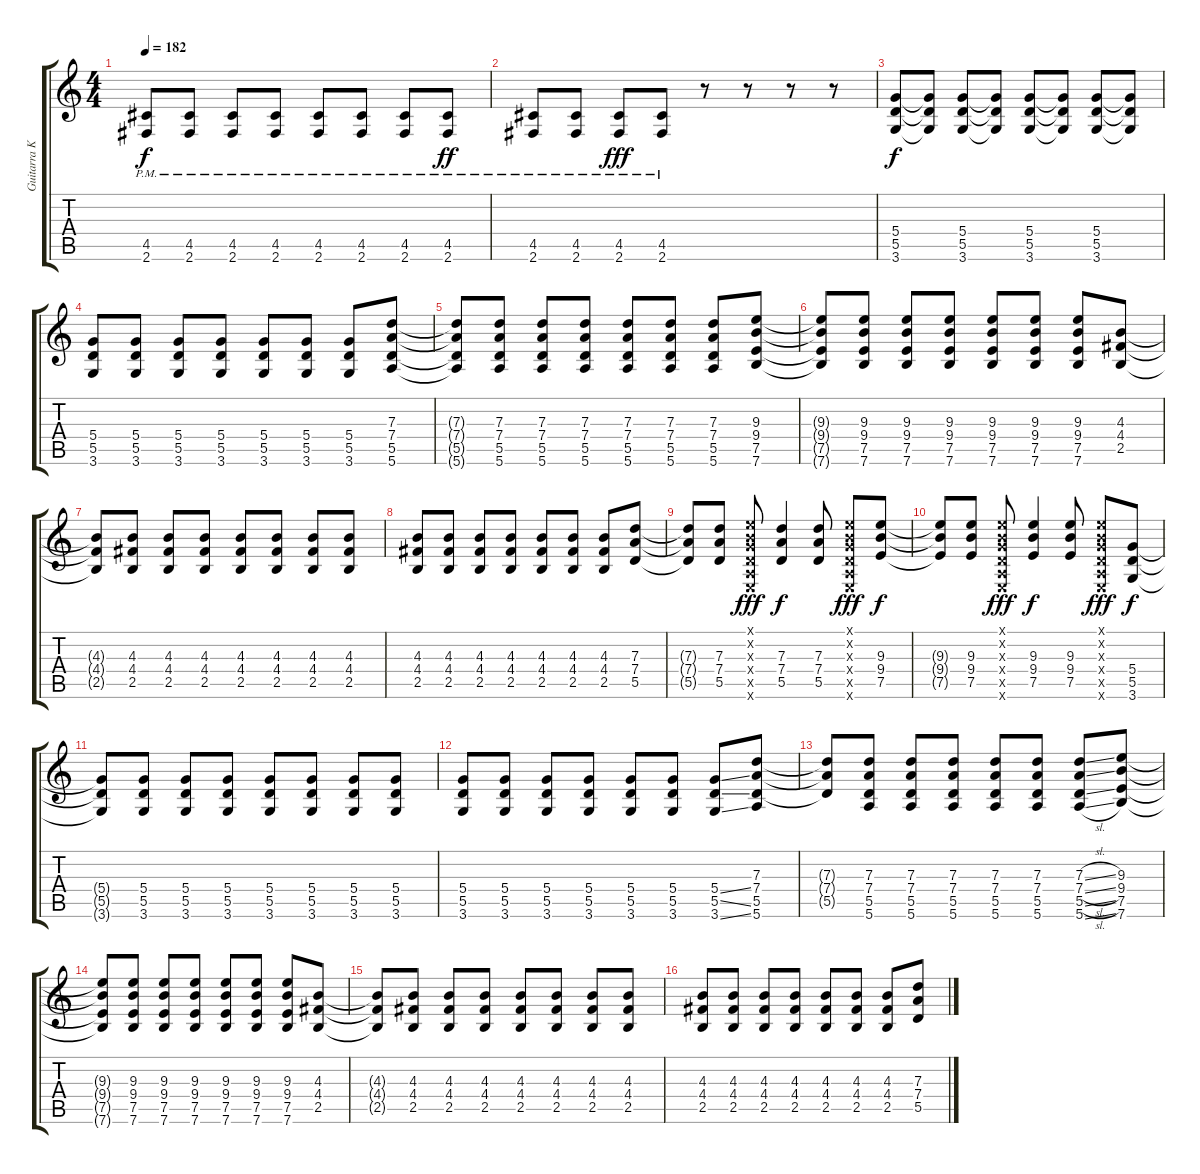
\track ("Guitarra Kuliá 1" "Guitarra K") {instrument distortionguitar}
\staff {score tabs}
\tuning (E4 B3 G3 D3 A2 E2) {hide}
\ts (4 4)
\tempo 182
\clef g2
\ks c
(4.5{pm} 2.6{pm}).8{dy f} (4.5{pm} 2.6{pm}).8 (4.5{pm} 2.6{pm}).8 (4.5{pm} 2.6{pm}).8 (4.5{pm} 2.6{pm}).8 (4.5{pm} 2.6{pm}).8 (4.5{pm} 2.6{pm}).8 (4.5{pm} 2.6{pm}).8{dy ff} |
(4.5{pm} 2.6{pm}).8 (4.5{pm} 2.6{pm}).8 (4.5{pm} 2.6{pm}).8{dy fff} (4.5{pm} 2.6{pm}).8 r.8 r.8 r.8 r.8 |
(5.4 5.5 3.6).8{dy f} (5.4{t} 5.5{t} 3.6{t}).8 (5.4 5.5 3.6).8 (5.4{t} 5.5{t} 3.6{t}).8 (5.4 5.5 3.6).8 (5.4{t} 5.5{t} 3.6{t}).8 (5.4 5.5 3.6).8 (5.4{t} 5.5{t} 3.6{t}).8 |
(5.4 5.5 3.6).8 (5.4 5.5 3.6).8 (5.4 5.5 3.6).8 (5.4 5.5 3.6).8 (5.4 5.5 3.6).8 (5.4 5.5 3.6).8 (5.4 5.5 3.6).8 (7.3 7.4 5.5 5.6).8 |
(7.3{t} 7.4{t} 5.5{t} 5.6{t}).8 (7.3 7.4 5.5 5.6).8 (7.3 7.4 5.5 5.6).8 (7.3 7.4 5.5 5.6).8 (7.3 7.4 5.5 5.6).8 (7.3 7.4 5.5 5.6).8 (7.3 7.4 5.5 5.6).8 (9.3 9.4 7.5 7.6).8 |
(9.3{t} 9.4{t} 7.5{t} 7.6{t}).8 (9.3 9.4 7.5 7.6).8 (9.3 9.4 7.5 7.6).8 (9.3 9.4 7.5 7.6).8 (9.3 9.4 7.5 7.6).8 (9.3 9.4 7.5 7.6).8 (9.3 9.4 7.5 7.6).8 (4.3 4.4 2.5).8 |
(4.3{t} 4.4{t} 2.5{t}).8 (4.3 4.4 2.5).8 (4.3 4.4 2.5).8 (4.3 4.4 2.5).8 (4.3 4.4 2.5).8 (4.3 4.4 2.5).8 (4.3 4.4 2.5).8 (4.3 4.4 2.5).8 |
(4.3 4.4 2.5).8 (4.3 4.4 2.5).8 (4.3 4.4 2.5).8 (4.3 4.4 2.5).8 (4.3 4.4 2.5).8 (4.3 4.4 2.5).8 (4.3 4.4 2.5).8 (7.3 7.4 5.5).8 |
(7.3{t} 7.4{t} 5.5{t}).8 (7.3 7.4 5.5).8 (0.1{x} 0.2{x} 0.3{x} 0.4{x} 0.5{x} 0.6{x}).8{dy fff} (7.3 7.4 5.5).4{dy f} (7.3 7.4 5.5).8 (0.1{x} 0.2{x} 0.3{x} 0.4{x} 0.5{x} 0.6{x}).8{dy fff} (9.3 9.4 7.5).8{dy f} |
(9.3{t} 9.4{t} 7.5{t}).8 (9.3 9.4 7.5).8 (0.1{x} 0.2{x} 0.3{x} 0.4{x} 0.5{x} 0.6{x}).8{dy fff} (9.3 9.4 7.5).4{dy f} (9.3 9.4 7.5).8 (0.1{x} 0.2{x} 0.3{x} 0.4{x} 0.5{x} 0.6{x}).8{dy fff} (5.4 5.5 3.6).8{dy f} |
(5.4{t} 5.5{t} 3.6{t}).8 (5.4 5.5 3.6).8 (5.4 5.5 3.6).8 (5.4 5.5 3.6).8 (5.4 5.5 3.6).8 (5.4 5.5 3.6).8 (5.4 5.5 3.6).8 (5.4 5.5 3.6).8 |
(5.4 5.5 3.6).8 (5.4 5.5 3.6).8 (5.4 5.5 3.6).8 (5.4 5.5 3.6).8 (5.4 5.5 3.6).8 (5.4 5.5 3.6).8 (5.4{ss} 5.5{ss} 3.6{ss}).8 (7.3 7.4 5.5 5.6).8 |
(7.3{t} 7.4{t} 5.5{t}).8 (7.3 7.4 5.5 5.6).8 (7.3 7.4 5.5 5.6).8 (7.3 7.4 5.5 5.6).8 (7.3 7.4 5.5 5.6).8 (7.3 7.4 5.5 5.6).8 (7.3{sl} 7.4{sl} 5.5{sl} 5.6{sl}).8 (9.3 9.4 7.5 7.6).8 |
(9.3{t} 9.4{t} 7.5{t} 7.6{t}).8 (9.3 9.4 7.5 7.6).8 (9.3 9.4 7.5 7.6).8 (9.3 9.4 7.5 7.6).8 (9.3 9.4 7.5 7.6).8 (9.3 9.4 7.5 7.6).8 (9.3 9.4 7.5 7.6).8 (4.3 4.4 2.5).8 |
(4.3{t} 4.4{t} 2.5{t}).8 (4.3 4.4 2.5).8 (4.3 4.4 2.5).8 (4.3 4.4 2.5).8 (4.3 4.4 2.5).8 (4.3 4.4 2.5).8 (4.3 4.4 2.5).8 (4.3 4.4 2.5).8 |
(4.3 4.4 2.5).8 (4.3 4.4 2.5).8 (4.3 4.4 2.5).8 (4.3 4.4 2.5).8 (4.3 4.4 2.5).8 (4.3 4.4 2.5).8 (4.3 4.4 2.5).8 (7.3 7.4 5.5).8
